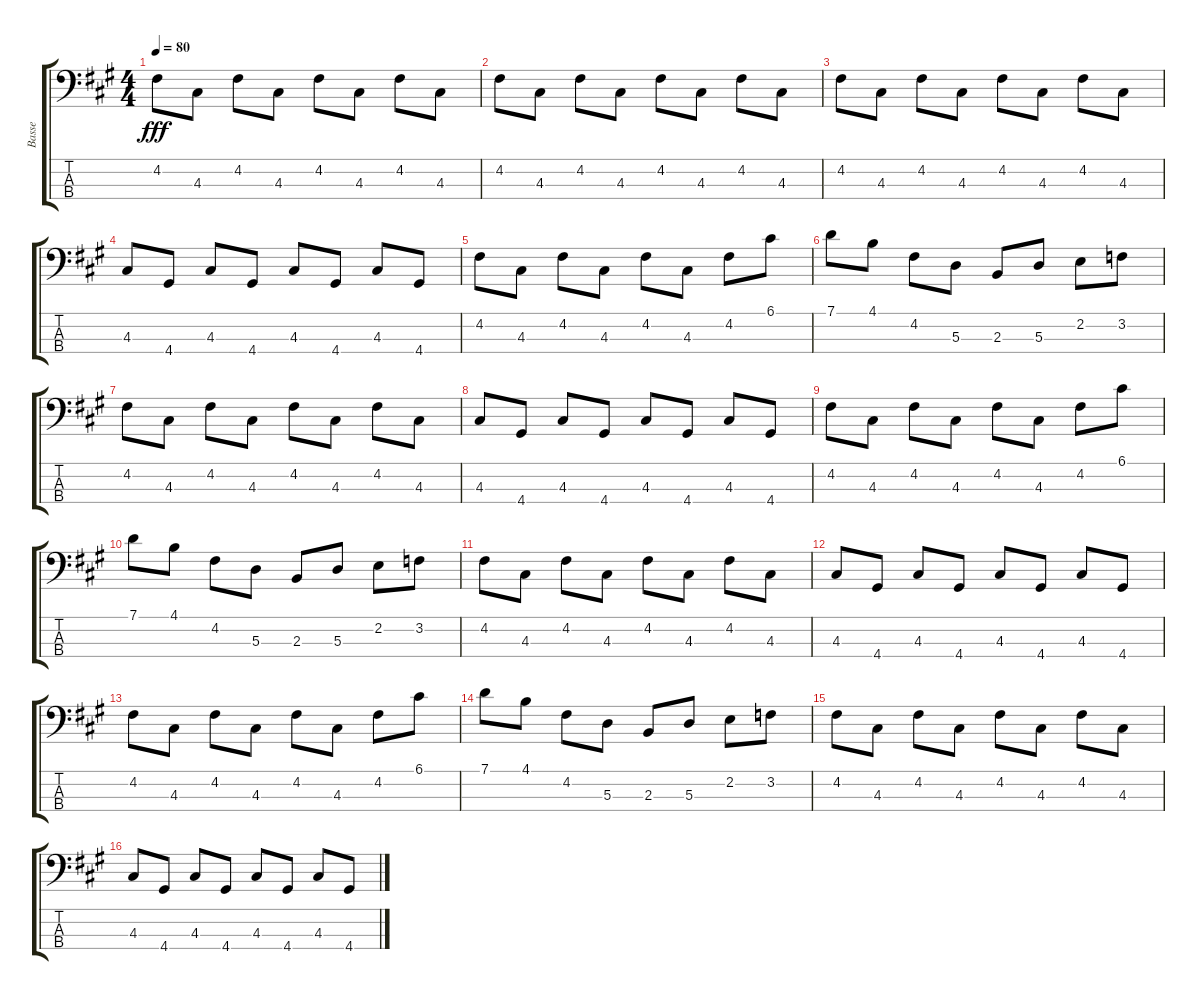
\track ("Basse" "Basse") {instrument fretlessbass}
\staff {score tabs}
\tuning (G2 D2 A1 E1) {hide}
\ts (4 4)
\tempo 80
\clef f4
\ks a
4.2.8{dy fff instrument fretlessbass} 4.3.8 4.2.8 4.3.8 4.2.8 4.3.8 4.2.8 4.3.8 |
4.2.8 4.3.8 4.2.8 4.3.8 4.2.8 4.3.8 4.2.8 4.3.8 |
4.2.8 4.3.8 4.2.8 4.3.8 4.2.8 4.3.8 4.2.8 4.3.8 |
4.3.8 4.4.8 4.3.8 4.4.8 4.3.8 4.4.8 4.3.8 4.4.8 |
4.2.8 4.3.8 4.2.8 4.3.8 4.2.8 4.3.8 4.2.8 6.1.8 |
7.1.8 4.1.8 4.2.8 5.3.8 2.3.8 5.3.8 2.2.8 3.2.8 |
4.2.8 4.3.8 4.2.8 4.3.8 4.2.8 4.3.8 4.2.8 4.3.8 |
4.3.8 4.4.8 4.3.8 4.4.8 4.3.8 4.4.8 4.3.8 4.4.8 |
4.2.8 4.3.8 4.2.8 4.3.8 4.2.8 4.3.8 4.2.8 6.1.8 |
7.1.8 4.1.8 4.2.8 5.3.8 2.3.8 5.3.8 2.2.8 3.2.8 |
4.2.8 4.3.8 4.2.8 4.3.8 4.2.8 4.3.8 4.2.8 4.3.8 |
4.3.8 4.4.8 4.3.8 4.4.8 4.3.8 4.4.8 4.3.8 4.4.8 |
4.2.8 4.3.8 4.2.8 4.3.8 4.2.8 4.3.8 4.2.8 6.1.8 |
7.1.8 4.1.8 4.2.8 5.3.8 2.3.8 5.3.8 2.2.8 3.2.8 |
4.2.8 4.3.8 4.2.8 4.3.8 4.2.8 4.3.8 4.2.8 4.3.8 |
4.3.8 4.4.8 4.3.8 4.4.8 4.3.8 4.4.8 4.3.8 4.4.8
